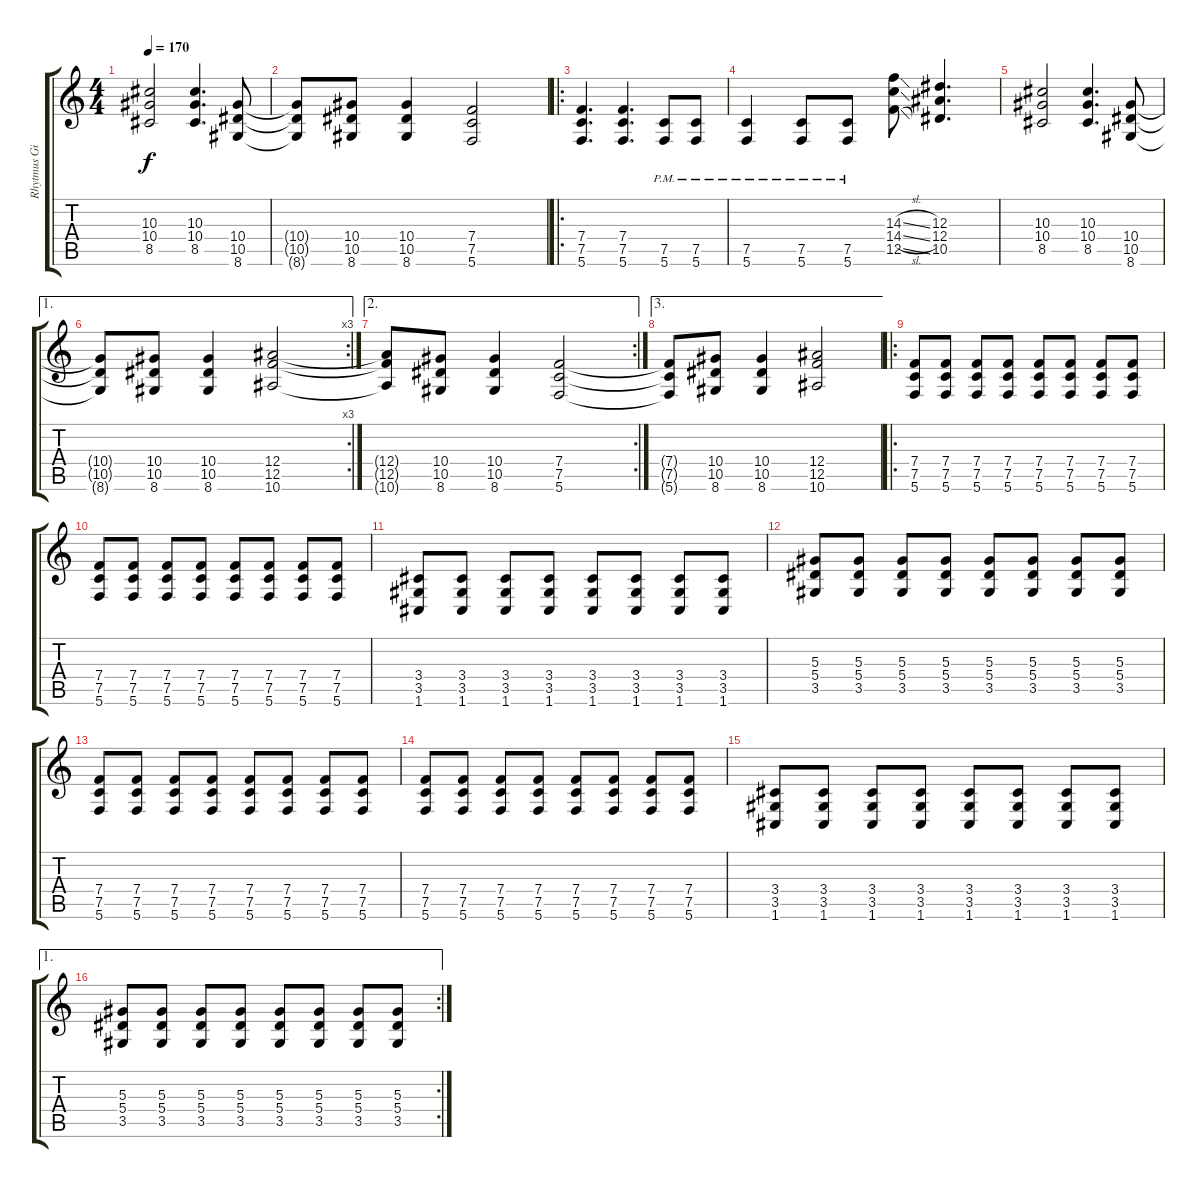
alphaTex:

\track ("Rhytmus Gitarre 1" "Rhytmus Gi") {instrument distortionguitar}
\staff {score tabs}
\tuning (C4 G3 Eb3 Bb2 F2 C2) {hide}
\ts (4 4)
\tempo 170
\clef g2
\ks c
(10.3 10.4 8.5).2{dy f} (10.3 10.4 8.5).4{d} (10.4 10.5 8.6).8 |
(10.4{t} 10.5{t} 8.6{t}).8 (10.4 10.5 8.6).8 (10.4 10.5 8.6).4 (7.4 7.5 5.6).2 |
\ro
(7.4 7.5 5.6).4{d} (7.4 7.5 5.6).4{d} (7.5{pm} 5.6{pm}).8 (7.5{pm} 5.6{pm}).8 |
(7.5{pm} 5.6{pm}).4 (7.5{pm} 5.6{pm}).8 (7.5{pm} 5.6{pm}).8 (14.3{sl} 14.4{sl} 12.5{sl}).8 (12.3 12.4 10.5).4{d} |
(10.3 10.4 8.5).2 (10.3 10.4 8.5).4{d} (10.4 10.5 8.6).8 |
\ae 1
\rc 3
(10.4{t} 10.5{t} 8.6{t}).8 (10.4 10.5 8.6).8 (10.4 10.5 8.6).4 (12.4 12.5 10.6).2 |
\ae 2
\rc 2
(12.4{t} 12.5{t} 10.6{t}).8 (10.4 10.5 8.6).8 (10.4 10.5 8.6).4 (7.4 7.5 5.6).2 |
\ae 3
(7.4{t} 7.5{t} 5.6{t}).8 (10.4 10.5 8.6).8 (10.4 10.5 8.6).4 (12.4 12.5 10.6).2 |
\ro
(7.4 7.5 5.6).8 (7.4 7.5 5.6).8 (7.4 7.5 5.6).8 (7.4 7.5 5.6).8 (7.4 7.5 5.6).8 (7.4 7.5 5.6).8 (7.4 7.5 5.6).8 (7.4 7.5 5.6).8 |
(7.4 7.5 5.6).8 (7.4 7.5 5.6).8 (7.4 7.5 5.6).8 (7.4 7.5 5.6).8 (7.4 7.5 5.6).8 (7.4 7.5 5.6).8 (7.4 7.5 5.6).8 (7.4 7.5 5.6).8 |
(3.4 3.5 1.6).8 (3.4 3.5 1.6).8 (3.4 3.5 1.6).8 (3.4 3.5 1.6).8 (3.4 3.5 1.6).8 (3.4 3.5 1.6).8 (3.4 3.5 1.6).8 (3.4 3.5 1.6).8 |
(5.3 5.4 3.5).8 (5.3 5.4 3.5).8 (5.3 5.4 3.5).8 (5.3 5.4 3.5).8 (5.3 5.4 3.5).8 (5.3 5.4 3.5).8 (5.3 5.4 3.5).8 (5.3 5.4 3.5).8 |
(7.4 7.5 5.6).8 (7.4 7.5 5.6).8 (7.4 7.5 5.6).8 (7.4 7.5 5.6).8 (7.4 7.5 5.6).8 (7.4 7.5 5.6).8 (7.4 7.5 5.6).8 (7.4 7.5 5.6).8 |
(7.4 7.5 5.6).8 (7.4 7.5 5.6).8 (7.4 7.5 5.6).8 (7.4 7.5 5.6).8 (7.4 7.5 5.6).8 (7.4 7.5 5.6).8 (7.4 7.5 5.6).8 (7.4 7.5 5.6).8 |
(3.4 3.5 1.6).8 (3.4 3.5 1.6).8 (3.4 3.5 1.6).8 (3.4 3.5 1.6).8 (3.4 3.5 1.6).8 (3.4 3.5 1.6).8 (3.4 3.5 1.6).8 (3.4 3.5 1.6).8 |
\ae 1
\rc 2
(5.3 5.4 3.5).8 (5.3 5.4 3.5).8 (5.3 5.4 3.5).8 (5.3 5.4 3.5).8 (5.3 5.4 3.5).8 (5.3 5.4 3.5).8 (5.3 5.4 3.5).8 (5.3 5.4 3.5).8
